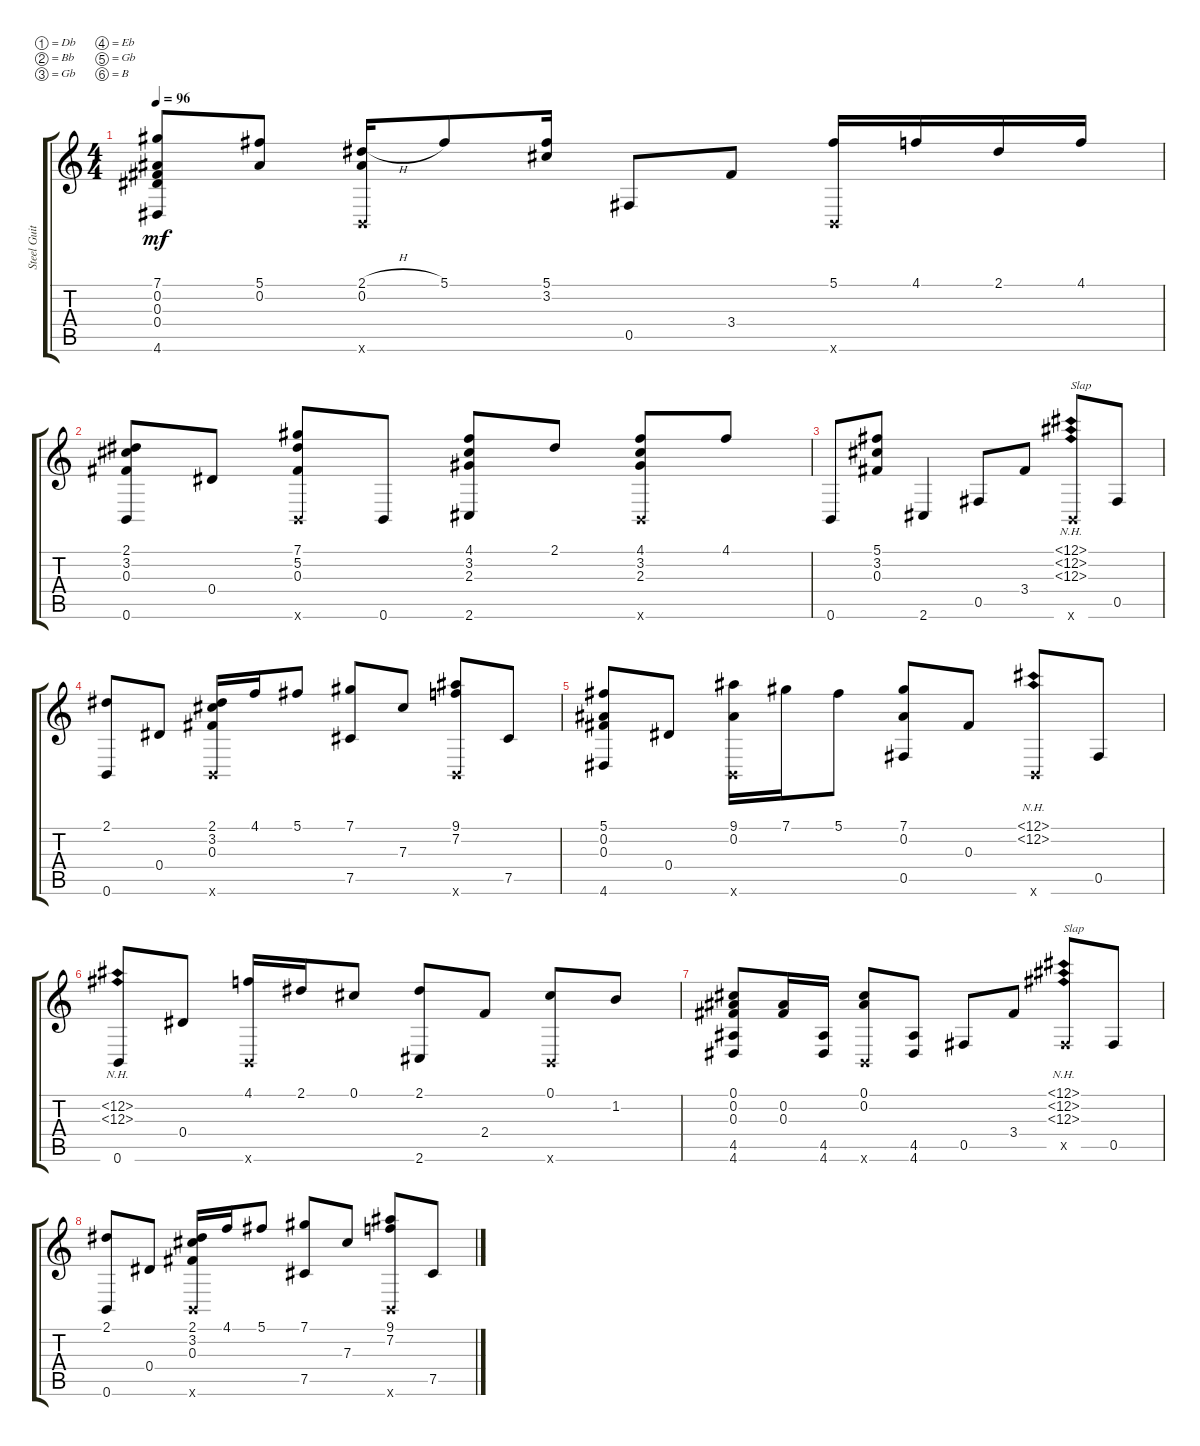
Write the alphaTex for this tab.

\defaultSystemsLayout 4
\bracketExtendMode groupsimilarinstruments
\otherSystemsTrackNameOrientation horizontal
\track ("Steel Guitar" "Steel Guit") {instrument acousticguitarsteel}
\staff {score tabs}
\tuning (Db4 Bb3 Gb3 Eb3 Gb2 B1)
\ts (4 4)
\tempo 96
\clef g2
\ks c
(4.6{acc #} 0.4{acc #} 0.3{acc #} 0.2{acc #} 7.1{acc #}).8{dy mf beam Up} (5.1{acc #} 0.2{acc #}).8{beam Up} (2.1{h acc #} 0.2{acc #} 0.6{x}).16{beam Up} 5.1{acc #}.8{beam Up} (3.2{acc #} 5.1{acc #}).16{beam Up} 0.5{acc #}.8{beam Up} 3.4{acc #}.8{beam Up} (0.6{x} 5.1{acc #}).16{beam Up} 4.1.16{beam Up} 2.1{acc #}.16{beam Up} 4.1.16{beam Up} |
(2.1{acc #} 3.2{acc #} 0.6 0.3{acc #}).8{beam Up} 0.4{acc #}.8{beam Up} (5.2{acc #} 7.1{acc #} 0.6{x} 0.3{acc #}).8{beam Up} 0.6.8{beam Up} (2.6{acc #} 2.3{acc #} 3.2{acc #} 4.1).8{beam Up} 2.1{acc #}.8{beam Up} (4.1 0.6{x} 2.3{acc #} 3.2{acc #}).8{beam Up} 4.1.8{beam Up} |
0.6.8{beam Up} (0.3{acc #} 3.2{acc #} 5.1{acc #}).8{beam Up} 2.6{acc #}.4{beam Up} 0.5{acc #}.8{beam Up} 3.4{acc #}.8{beam Up} (12.3{nh acc #} 12.2{nh acc #} 12.1{nh acc #} 0.6{x}).8{txt "Slap" beam Up} 0.5{acc #}.8{beam Up} |
(0.6 2.1{acc #}).8{beam Up} 0.4{acc #}.8{beam Up} (0.6{x} 2.1{acc #} 0.3{acc #} 3.2{acc #}).16{beam Up} 4.1.16{beam Up} 5.1{acc #}.8{beam Up} (7.1{acc #} 7.5{acc #}).8{beam Up} 7.3{acc #}.8{beam Up} (7.2 0.6{x} 9.1{acc #}).8{beam Up} 7.5{acc #}.8{beam Up} |
(4.6{acc #} 0.3{acc #} 5.1{acc #} 0.2{acc #}).8{beam Up} 0.4{acc #}.8{beam Up} (0.6{x} 0.2{acc #} 9.1{acc #}).16{beam Down} 7.1{acc #}.16{beam Down} 5.1{acc #}.8{beam Down} (0.5{acc #} 7.1{acc #} 0.2{acc #}).8{beam Up} 0.3{acc #}.8{beam Up} (12.1{nh acc #} 0.6{x} 12.2{nh acc #}).8{beam Up} 0.5{acc #}.8{beam Up} |
(0.6 12.2{nh acc #} 12.3{nh acc #}).8{beam Up} 0.4{acc #}.8{beam Up} (0.6{x} 4.1).16{beam Up} 2.1{acc #}.16{beam Up} 0.1{acc #}.8{beam Up} (2.6{acc #} 2.1{acc #}).8{beam Up} 2.4.8{beam Up} (0.6{x} 0.1{acc #}).8{beam Up} 1.2.8{beam Up} |
(4.6{acc #} 4.5{acc #} 0.3{acc #} 0.2{acc #} 0.1{acc #}).8{beam Up} (0.3{acc #} 0.2{acc #}).16{beam Up} (4.6{acc #} 4.5{acc #}).16{beam Up} (0.1{acc #} 0.2{acc #} 0.6{x}).8{beam Up} (4.6{acc #} 4.5{acc #}).8{beam Up} 0.5{acc #}.8{beam Up} 3.4{acc #}.8{beam Up} (12.3{nh acc #} 12.2{nh acc #} 12.1{nh acc #} 0.5{x acc #}).8{txt "Slap" beam Up} 0.5{acc #}.8{beam Up} |
(0.6 2.1{acc #}).8{beam Up} 0.4{acc #}.8{beam Up} (0.6{x} 2.1{acc #} 0.3{acc #} 3.2{acc #}).16{beam Up} 4.1.16{beam Up} 5.1{acc #}.8{beam Up} (7.1{acc #} 7.5{acc #}).8{beam Up} 7.3{acc #}.8{beam Up} (7.2 0.6{x} 9.1{acc #}).8{beam Up} 7.5{acc #}.8{beam Up}
